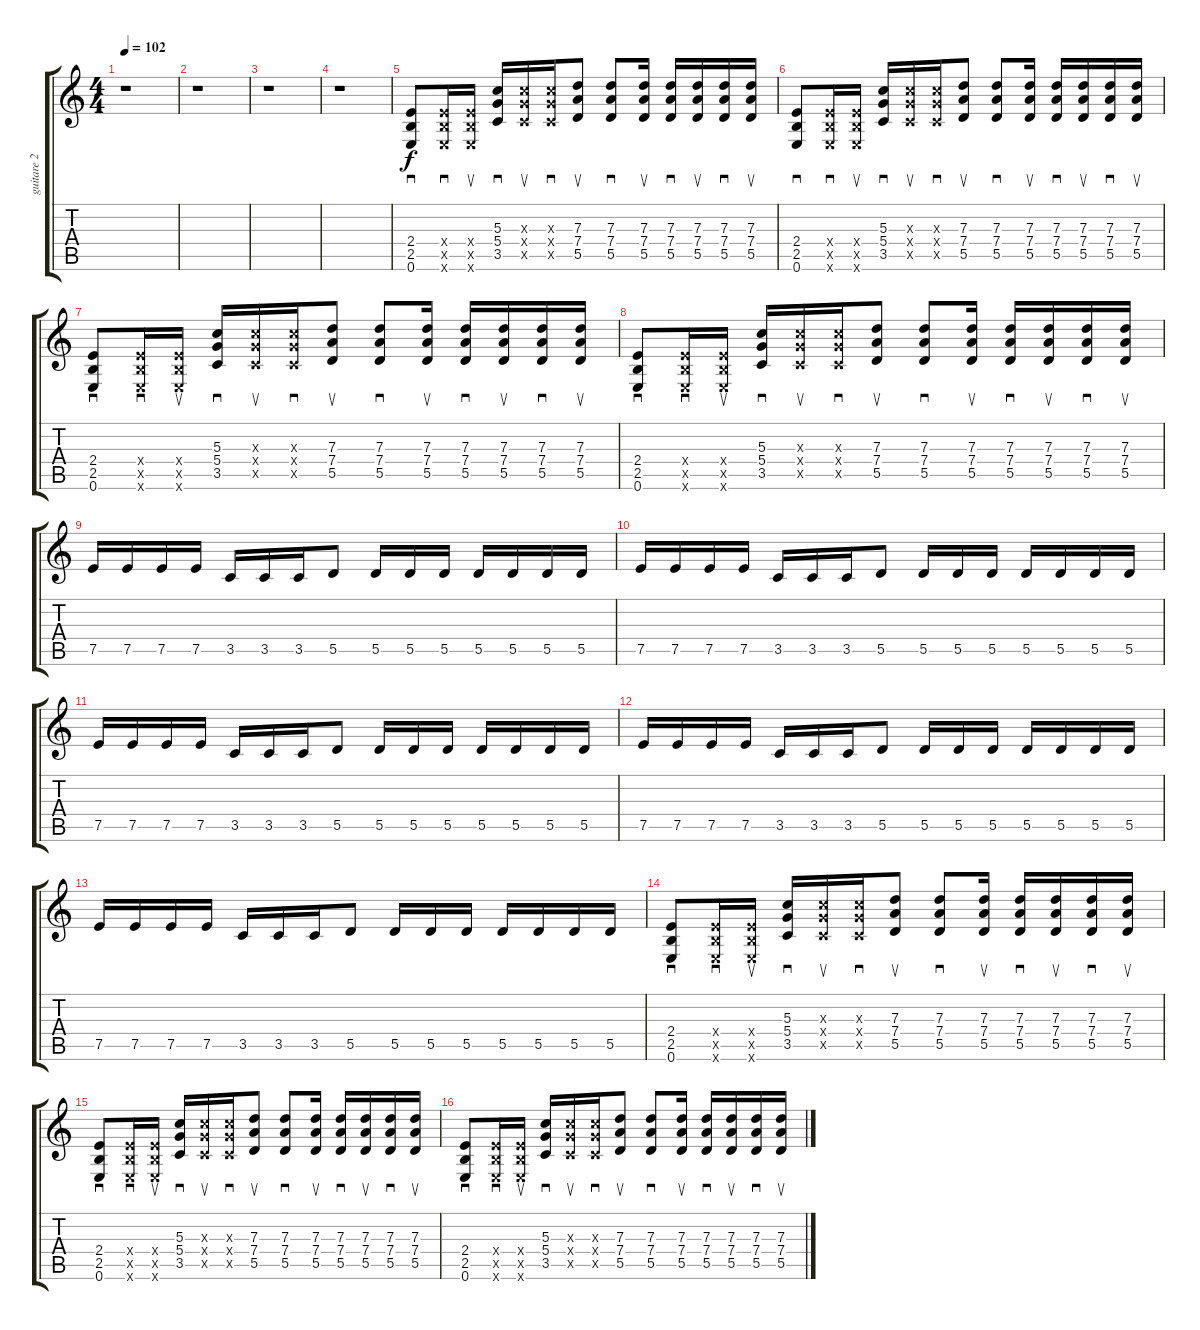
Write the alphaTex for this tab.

\track ("guitare 2" "guitare 2") {instrument distortionguitar}
\staff {score tabs}
\tuning (E4 B3 G3 D3 A2 E2) {hide}
\ts (4 4)
\tempo 102
\clef g2
\ks c
r.1{dy f} |
r.1 |
r.1 |
r.1 |
(2.4 2.5 0.6).8{sd} (2.4{x} 2.5{x} 0.6{x}).16{sd} (2.4{x} 2.5{x} 0.6{x}).16{su} (5.3 5.4 3.5).16{sd} (5.3{x} 5.4{x} 3.5{x}).16{su} (5.3{x} 5.4{x} 3.5{x}).16{sd} (7.3 7.4 5.5).8{su} (7.3 7.4 5.5).8{sd} (7.3 7.4 5.5).16{su} (7.3 7.4 5.5).16{sd} (7.3 7.4 5.5).16{su} (7.3 7.4 5.5).16{sd} (7.3 7.4 5.5).16{su} |
(2.4 2.5 0.6).8{sd} (2.4{x} 2.5{x} 0.6{x}).16{sd} (2.4{x} 2.5{x} 0.6{x}).16{su} (5.3 5.4 3.5).16{sd} (5.3{x} 5.4{x} 3.5{x}).16{su} (5.3{x} 5.4{x} 3.5{x}).16{sd} (7.3 7.4 5.5).8{su} (7.3 7.4 5.5).8{sd} (7.3 7.4 5.5).16{su} (7.3 7.4 5.5).16{sd} (7.3 7.4 5.5).16{su} (7.3 7.4 5.5).16{sd} (7.3 7.4 5.5).16{su} |
(2.4 2.5 0.6).8{sd} (2.4{x} 2.5{x} 0.6{x}).16{sd} (2.4{x} 2.5{x} 0.6{x}).16{su} (5.3 5.4 3.5).16{sd} (5.3{x} 5.4{x} 3.5{x}).16{su} (5.3{x} 5.4{x} 3.5{x}).16{sd} (7.3 7.4 5.5).8{su} (7.3 7.4 5.5).8{sd} (7.3 7.4 5.5).16{su} (7.3 7.4 5.5).16{sd} (7.3 7.4 5.5).16{su} (7.3 7.4 5.5).16{sd} (7.3 7.4 5.5).16{su} |
(2.4 2.5 0.6).8{sd} (2.4{x} 2.5{x} 0.6{x}).16{sd} (2.4{x} 2.5{x} 0.6{x}).16{su} (5.3 5.4 3.5).16{sd} (5.3{x} 5.4{x} 3.5{x}).16{su} (5.3{x} 5.4{x} 3.5{x}).16{sd} (7.3 7.4 5.5).8{su} (7.3 7.4 5.5).8{sd} (7.3 7.4 5.5).16{su} (7.3 7.4 5.5).16{sd} (7.3 7.4 5.5).16{su} (7.3 7.4 5.5).16{sd} (7.3 7.4 5.5).16{su} |
7.5.16 7.5.16 7.5.16 7.5.16 3.5.16 3.5.16 3.5.16 5.5.8 5.5.16 5.5.16 5.5.16 5.5.16 5.5.16 5.5.16 5.5.16 |
7.5.16 7.5.16 7.5.16 7.5.16 3.5.16 3.5.16 3.5.16 5.5.8 5.5.16 5.5.16 5.5.16 5.5.16 5.5.16 5.5.16 5.5.16 |
7.5.16 7.5.16 7.5.16 7.5.16 3.5.16 3.5.16 3.5.16 5.5.8 5.5.16 5.5.16 5.5.16 5.5.16 5.5.16 5.5.16 5.5.16 |
7.5.16 7.5.16 7.5.16 7.5.16 3.5.16 3.5.16 3.5.16 5.5.8 5.5.16 5.5.16 5.5.16 5.5.16 5.5.16 5.5.16 5.5.16 |
7.5.16 7.5.16 7.5.16 7.5.16 3.5.16 3.5.16 3.5.16 5.5.8 5.5.16 5.5.16 5.5.16 5.5.16 5.5.16 5.5.16 5.5.16 |
(2.4 2.5 0.6).8{sd} (2.4{x} 2.5{x} 0.6{x}).16{sd} (2.4{x} 2.5{x} 0.6{x}).16{su} (5.3 5.4 3.5).16{sd} (5.3{x} 5.4{x} 3.5{x}).16{su} (5.3{x} 5.4{x} 3.5{x}).16{sd} (7.3 7.4 5.5).8{su} (7.3 7.4 5.5).8{sd} (7.3 7.4 5.5).16{su} (7.3 7.4 5.5).16{sd} (7.3 7.4 5.5).16{su} (7.3 7.4 5.5).16{sd} (7.3 7.4 5.5).16{su} |
(2.4 2.5 0.6).8{sd} (2.4{x} 2.5{x} 0.6{x}).16{sd} (2.4{x} 2.5{x} 0.6{x}).16{su} (5.3 5.4 3.5).16{sd} (5.3{x} 5.4{x} 3.5{x}).16{su} (5.3{x} 5.4{x} 3.5{x}).16{sd} (7.3 7.4 5.5).8{su} (7.3 7.4 5.5).8{sd} (7.3 7.4 5.5).16{su} (7.3 7.4 5.5).16{sd} (7.3 7.4 5.5).16{su} (7.3 7.4 5.5).16{sd} (7.3 7.4 5.5).16{su} |
(2.4 2.5 0.6).8{sd} (2.4{x} 2.5{x} 0.6{x}).16{sd} (2.4{x} 2.5{x} 0.6{x}).16{su} (5.3 5.4 3.5).16{sd} (5.3{x} 5.4{x} 3.5{x}).16{su} (5.3{x} 5.4{x} 3.5{x}).16{sd} (7.3 7.4 5.5).8{su} (7.3 7.4 5.5).8{sd} (7.3 7.4 5.5).16{su} (7.3 7.4 5.5).16{sd} (7.3 7.4 5.5).16{su} (7.3 7.4 5.5).16{sd} (7.3 7.4 5.5).16{su}
